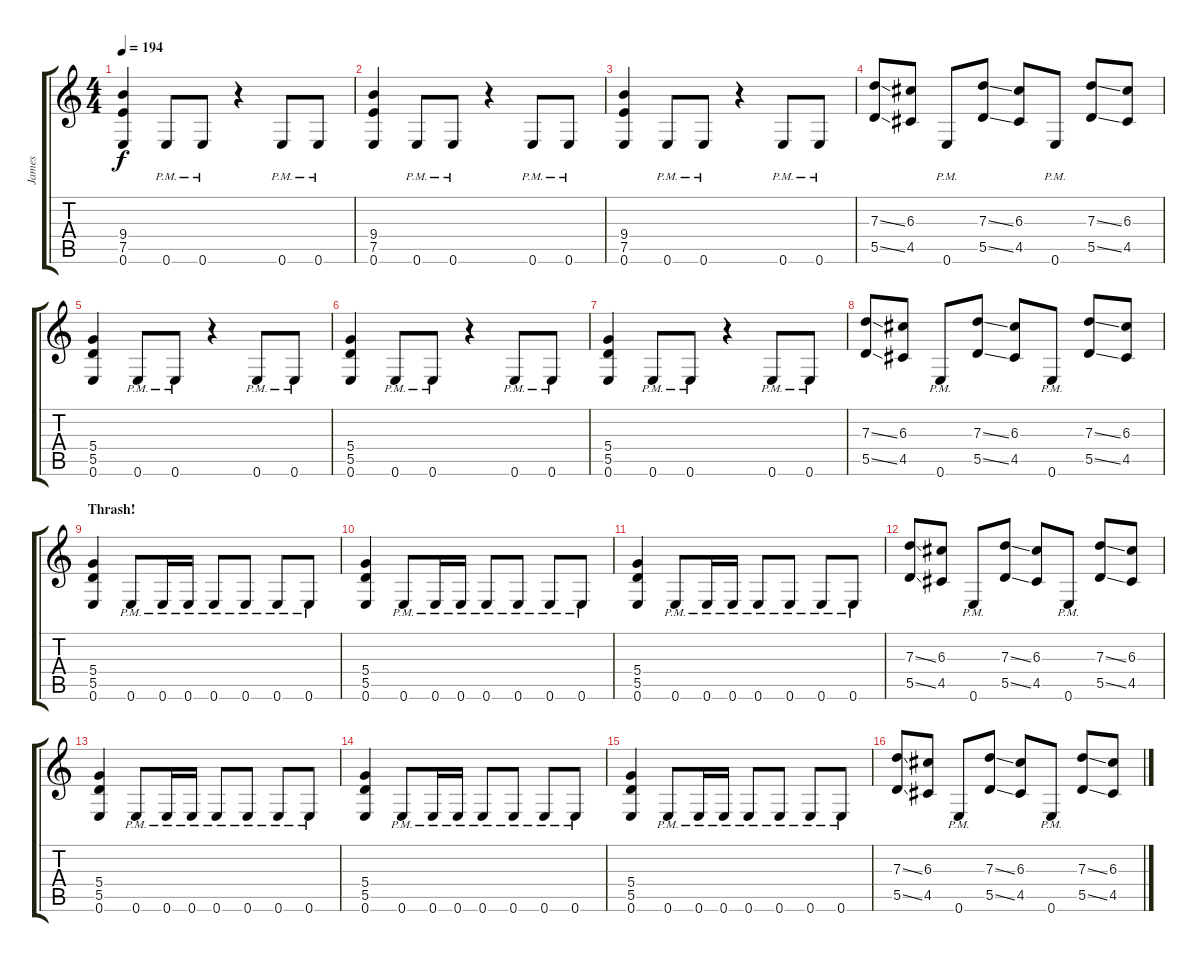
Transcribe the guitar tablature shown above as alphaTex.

\track ("James" "James") {instrument overdrivenguitar}
\staff {score tabs}
\tuning (E4 B3 G3 D3 A2 E2) {hide}
\ts (4 4)
\tempo 194
\clef g2
\ks c
(9.4 7.5 0.6).4{dy f} 0.6{pm}.8 0.6{pm}.8 r.4 0.6{pm}.8 0.6{pm}.8 |
(9.4 7.5 0.6).4 0.6{pm}.8 0.6{pm}.8 r.4 0.6{pm}.8 0.6{pm}.8 |
(9.4 7.5 0.6).4 0.6{pm}.8 0.6{pm}.8 r.4 0.6{pm}.8 0.6{pm}.8 |
(7.3{ss} 5.5{ss}).8 (6.3 4.5).8 0.6{pm}.8 (7.3{ss} 5.5{ss}).8 (6.3 4.5).8 0.6{pm}.8 (7.3{ss} 5.5{ss}).8 (6.3 4.5).8 |
(5.4 5.5 0.6).4 0.6{pm}.8 0.6{pm}.8 r.4 0.6{pm}.8 0.6{pm}.8 |
(5.4 5.5 0.6).4 0.6{pm}.8 0.6{pm}.8 r.4 0.6{pm}.8 0.6{pm}.8 |
(5.4 5.5 0.6).4 0.6{pm}.8 0.6{pm}.8 r.4 0.6{pm}.8 0.6{pm}.8 |
(7.3{ss} 5.5{ss}).8 (6.3 4.5).8 0.6{pm}.8 (7.3{ss} 5.5{ss}).8 (6.3 4.5).8 0.6{pm}.8 (7.3{ss} 5.5{ss}).8 (6.3 4.5).8 |
\section ("" "Thrash!")
(5.4 5.5 0.6).4 0.6{pm}.8 0.6{pm}.16 0.6{pm}.16 0.6{pm}.8 0.6{pm}.8 0.6{pm}.8 0.6{pm}.8 |
(5.4 5.5 0.6).4 0.6{pm}.8 0.6{pm}.16 0.6{pm}.16 0.6{pm}.8 0.6{pm}.8 0.6{pm}.8 0.6{pm}.8 |
(5.4 5.5 0.6).4 0.6{pm}.8 0.6{pm}.16 0.6{pm}.16 0.6{pm}.8 0.6{pm}.8 0.6{pm}.8 0.6{pm}.8 |
(7.3{ss} 5.5{ss}).8 (6.3 4.5).8 0.6{pm}.8 (7.3{ss} 5.5{ss}).8 (6.3 4.5).8 0.6{pm}.8 (7.3{ss} 5.5{ss}).8 (6.3 4.5).8 |
(5.4 5.5 0.6).4 0.6{pm}.8 0.6{pm}.16 0.6{pm}.16 0.6{pm}.8 0.6{pm}.8 0.6{pm}.8 0.6{pm}.8 |
(5.4 5.5 0.6).4 0.6{pm}.8 0.6{pm}.16 0.6{pm}.16 0.6{pm}.8 0.6{pm}.8 0.6{pm}.8 0.6{pm}.8 |
(5.4 5.5 0.6).4 0.6{pm}.8 0.6{pm}.16 0.6{pm}.16 0.6{pm}.8 0.6{pm}.8 0.6{pm}.8 0.6{pm}.8 |
(7.3{ss} 5.5{ss}).8 (6.3 4.5).8 0.6{pm}.8 (7.3{ss} 5.5{ss}).8 (6.3 4.5).8 0.6{pm}.8 (7.3{ss} 5.5{ss}).8 (6.3 4.5).8
